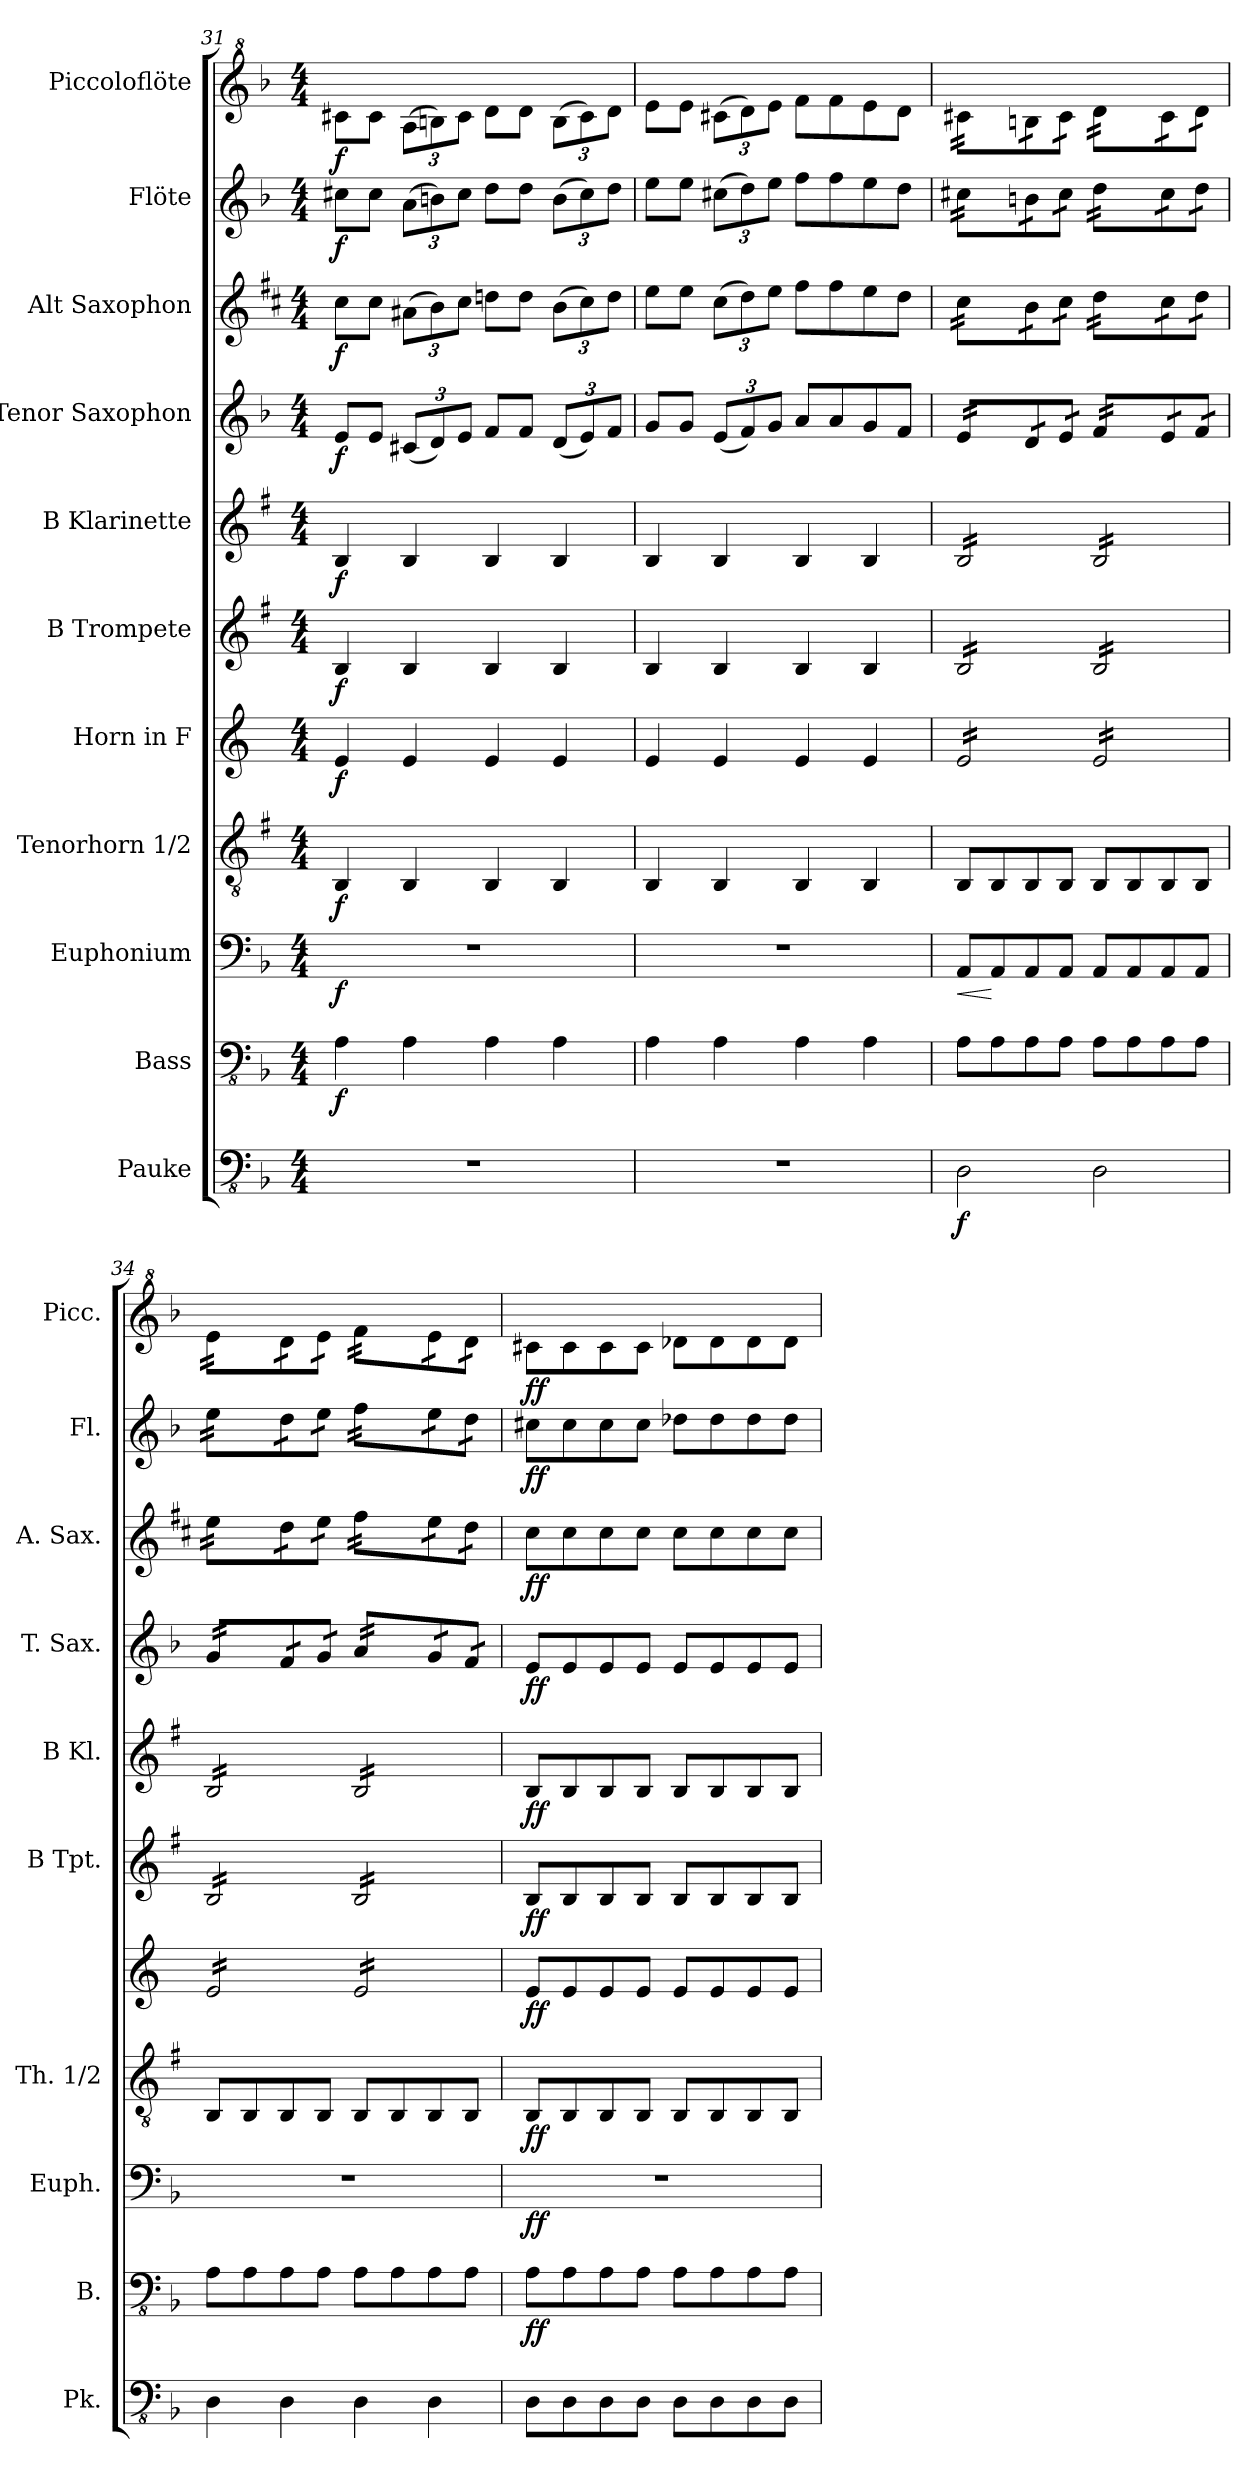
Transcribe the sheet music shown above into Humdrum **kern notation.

**kern	**dynam	**kern	**dynam	**kern	**dynam	**kern	**dynam	**kern	**dynam	**kern	**dynam	**kern	**dynam	**kern	**dynam	**kern	**dynam	**kern	**dynam	**kern	**dynam
*part11	*part11	*part10	*part10	*part9	*part9	*part8	*part8	*part7	*part7	*part6	*part6	*part5	*part5	*part4	*part4	*part3	*part3	*part2	*part2	*part1	*part1
*staff11	*staff11	*staff10	*staff10	*staff9	*staff9	*staff8	*staff8	*staff7	*staff7	*staff6	*staff6	*staff5	*staff5	*staff4	*staff4	*staff3	*staff3	*staff2	*staff2	*staff1	*staff1
*I"Pauke	*	*I"Bass	*	*I"Euphonium	*	*I"Tenorhorn 1/2	*	*I"Horn in F	*	*I"B Trompete	*	*I"B Klarinette	*	*I"Tenor Saxophon	*	*I"Alt Saxophon	*	*I"Flöte	*	*I"Piccoloflöte	*
*I'Pk.	*	*I'B.	*	*I'Euph.	*	*I'Th. 1/2	*	*	*	*I'B Tpt.	*	*I'B Kl.	*	*I'T. Sax.	*	*I'A. Sax.	*	*I'Fl.	*	*I'Picc.	*
*clefFv4	*	*clefFv4	*	*clefF4	*	*clefGv2	*	*clefG2	*	*clefG2	*	*clefG2	*	*clefG2	*	*clefG2	*	*clefG2	*	*clefG^2	*
*	*	*	*	*	*	*ITrd1c2	*	*ITrd4c7	*	*ITrd1c2	*	*ITrd1c2	*	*ITrd8c14	*	*ITrd5c9	*	*	*	*ITrd-7c-12	*
*k[b-]	*	*k[b-]	*	*k[b-]	*	*k[b-]	*	*k[b-]	*	*k[b-]	*	*k[b-]	*	*k[b-]	*	*k[b-]	*	*k[b-]	*	*k[b-]	*
*M4/4	*	*M4/4	*	*M4/4	*	*M4/4	*	*M4/4	*	*M4/4	*	*M4/4	*	*M4/4	*	*M4/4	*	*M4/4	*	*M4/4	*
=31	=31	=31	=31	=31	=31	=31	=31	=31	=31	=31	=31	=31	=31	=31	=31	=31	=31	=31	=31	=31	=31
!	!	!	!LO:DY:b	!	!LO:DY:b	!	!LO:DY:b	!	!LO:DY:b	!	!LO:DY:b	!	!LO:DY:b	!	!LO:DY:b	!	!LO:DY:b	!	!LO:DY:b	!	!LO:DY:b
1r	.	4AA\	f	1r	f	4AA/	f	4A/	f	4A/	f	4A/	f	8E/L	f	8e\L	f	8cc#X\L	f	8ccc#X\L	f
.	.	.	.	.	.	.	.	.	.	.	.	.	.	8E/J	.	8e\J	.	8cc#\J	.	8ccc#\J	.
*	*	*	*	*	*	*	*	*	*	*	*	*	*	*Xbrackettup	*	*Xbrackettup	*	*Xbrackettup	*	*Xbrackettup	*
.	.	4AA\	.	.	.	4AA/	.	4A/	.	4A/	.	4A/	.	(12C#X/L	.	(12c#X\L	.	(12a\L	.	(12aa\L	.
.	.	.	.	.	.	.	.	.	.	.	.	.	.	12D/)	.	12d\)	.	12bn\)	.	12bbn\)	.
.	.	.	.	.	.	.	.	.	.	.	.	.	.	12E/J	.	12e\J	.	12cc#\J	.	12ccc#\J	.
.	.	4AA\	.	.	.	4AA/	.	4A/	.	4A/	.	4A/	.	8F/L	.	8fn\L	.	8dd\L	.	8ddd\L	.
.	.	.	.	.	.	.	.	.	.	.	.	.	.	8F/J	.	8f\J	.	8dd\J	.	8ddd\J	.
.	.	4AA\	.	.	.	4AA/	.	4A/	.	4A/	.	4A/	.	(12D/L	.	(12d\L	.	(12b\L	.	(12bb\L	.
.	.	.	.	.	.	.	.	.	.	.	.	.	.	12E/)	.	12e\)	.	12cc#\)	.	12ccc#\)	.
.	.	.	.	.	.	.	.	.	.	.	.	.	.	12F/J	.	12f\J	.	12dd\J	.	12ddd\J	.
=32	=32	=32	=32	=32	=32	=32	=32	=32	=32	=32	=32	=32	=32	=32	=32	=32	=32	=32	=32	=32	=32
1r	.	4AA\	.	1r	.	4AA/	.	4A/	.	4A/	.	4A/	.	8G/L	.	8g\L	.	8ee\L	.	8eee\L	.
.	.	.	.	.	.	.	.	.	.	.	.	.	.	8G/J	.	8g\J	.	8ee\J	.	8eee\J	.
.	.	4AA\	.	.	.	4AA/	.	4A/	.	4A/	.	4A/	.	(12E/L	.	(12e\L	.	(12cc#X\L	.	(12ccc#X\L	.
.	.	.	.	.	.	.	.	.	.	.	.	.	.	12F/)	.	12f\)	.	12dd\)	.	12ddd\)	.
.	.	.	.	.	.	.	.	.	.	.	.	.	.	12G/J	.	12g\J	.	12ee\J	.	12eee\J	.
.	.	4AA\	.	.	.	4AA/	.	4A/	.	4A/	.	4A/	.	8A/L	.	8a\L	.	8ff\L	.	8fff\L	.
.	.	.	.	.	.	.	.	.	.	.	.	.	.	8A/	.	8a\	.	8ff\	.	8fff\	.
.	.	4AA\	.	.	.	4AA/	.	4A/	.	4A/	.	4A/	.	8G/	.	8g\	.	8ee\	.	8eee\	.
.	.	.	.	.	.	.	.	.	.	.	.	.	.	8F/J	.	8f\J	.	8dd\J	.	8ddd\J	.
=33	=33	=33	=33	=33	=33	=33	=33	=33	=33	=33	=33	=33	=33	=33	=33	=33	=33	=33	=33	=33	=33
!	!LO:DY:b	!	!	!	!LO:HP:b	!	!	!	!	!	!	!	!	!	!	!	!	!	!	!	!
*	*	*	*	*	*	*	*	*tremolo	*	*	*	*	*	*	*	*	*	*	*	*	*
*	*	*	*	*	*	*	*	*	*	*tremolo	*	*	*	*	*	*	*	*	*	*	*
*	*	*	*	*	*	*	*	*	*	*	*	*tremolo	*	*	*	*	*	*	*	*	*
*	*	*	*	*	*	*	*	*	*	*	*	*	*	*tremolo	*	*	*	*	*	*	*
*	*	*	*	*	*	*	*	*	*	*	*	*	*	*	*	*tremolo	*	*	*	*	*
*	*	*	*	*	*	*	*	*	*	*	*	*	*	*	*	*	*	*tremolo	*	*	*
*	*	*	*	*	*	*	*	*	*	*	*	*	*	*	*	*	*	*	*	*tremolo	*
2DD\	f	8AA\L	.	8AA/L	<	8AA/L	.	16A/LL	.	16A/LL	.	16A/LL	.	16E/LL	.	16e\LL	.	16cc#X\LL	.	16ccc#X\LL	.
.	.	.	.	.	.	.	.	16A/	.	16A/	.	16A/	.	16E/	.	16e\	.	16cc#X\	.	16ccc#X\	.
.	.	8AA\	.	8AA/	[	8AA/	.	16A/	.	16A/	.	16A/	.	16E/	.	16e\	.	16cc#\	.	16ccc#\	.
.	.	.	.	.	.	.	.	16A/	.	16A/	.	16A/	.	16E/	.	16e\	.	16cc#\	.	16ccc#\	.
.	.	8AA\	.	8AA/	.	8AA/	.	16A/	.	16A/	.	16A/	.	16D/	.	16d\	.	16bn\	.	16bbn\	.
.	.	.	.	.	.	.	.	16A/	.	16A/	.	16A/	.	16D/	.	16d\	.	16bn\	.	16bbn\	.
.	.	8AA\J	.	8AA/J	.	8AA/J	.	16A/	.	16A/	.	16A/	.	16E/	.	16e\	.	16cc#\	.	16ccc#\	.
.	.	.	.	.	.	.	.	16A/JJ	.	16A/JJ	.	16A/JJ	.	16E/JJ	.	16e\JJ	.	16cc#\JJ	.	16ccc#\JJ	.
2DD\	.	8AA\L	.	8AA/L	.	8AA/L	.	16A/LL	.	16A/LL	.	16A/LL	.	16F/LL	.	16f\LL	.	16dd\LL	.	16ddd\LL	.
.	.	.	.	.	.	.	.	16A/	.	16A/	.	16A/	.	16F/	.	16f\	.	16dd\	.	16ddd\	.
.	.	8AA\	.	8AA/	.	8AA/	.	16A/	.	16A/	.	16A/	.	16F/	.	16f\	.	16dd\	.	16ddd\	.
.	.	.	.	.	.	.	.	16A/	.	16A/	.	16A/	.	16F/	.	16f\	.	16dd\	.	16ddd\	.
.	.	8AA\	.	8AA/	.	8AA/	.	16A/	.	16A/	.	16A/	.	16E/	.	16e\	.	16cc#\	.	16ccc#\	.
.	.	.	.	.	.	.	.	16A/	.	16A/	.	16A/	.	16E/	.	16e\	.	16cc#\	.	16ccc#\	.
.	.	8AA\J	.	8AA/J	.	8AA/J	.	16A/	.	16A/	.	16A/	.	16F/	.	16f\	.	16dd\	.	16ddd\	.
.	.	.	.	.	.	.	.	16A/JJ	.	16A/JJ	.	16A/JJ	.	16F/JJ	.	16f\JJ	.	16dd\JJ	.	16ddd\JJ	.
!!LO:PB:g=z
=34	=34	=34	=34	=34	=34	=34	=34	=34	=34	=34	=34	=34	=34	=34	=34	=34	=34	=34	=34	=34	=34
4DD\	.	8AA\L	.	1r	.	8AA/L	.	16A/LL	.	16A/LL	.	16A/LL	.	16G/LL	.	16g\LL	.	16ee\LL	.	16eee\LL	.
.	.	.	.	.	.	.	.	16A/	.	16A/	.	16A/	.	16G/	.	16g\	.	16ee\	.	16eee\	.
.	.	8AA\	.	.	.	8AA/	.	16A/	.	16A/	.	16A/	.	16G/	.	16g\	.	16ee\	.	16eee\	.
.	.	.	.	.	.	.	.	16A/	.	16A/	.	16A/	.	16G/	.	16g\	.	16ee\	.	16eee\	.
4DD\	.	8AA\	.	.	.	8AA/	.	16A/	.	16A/	.	16A/	.	16F/	.	16f\	.	16dd\	.	16ddd\	.
.	.	.	.	.	.	.	.	16A/	.	16A/	.	16A/	.	16F/	.	16f\	.	16dd\	.	16ddd\	.
.	.	8AA\J	.	.	.	8AA/J	.	16A/	.	16A/	.	16A/	.	16G/	.	16g\	.	16ee\	.	16eee\	.
.	.	.	.	.	.	.	.	16A/JJ	.	16A/JJ	.	16A/JJ	.	16G/JJ	.	16g\JJ	.	16ee\JJ	.	16eee\JJ	.
4DD\	.	8AA\L	.	.	.	8AA/L	.	16A/LL	.	16A/LL	.	16A/LL	.	16A/LL	.	16a\LL	.	16ff\LL	.	16fff\LL	.
.	.	.	.	.	.	.	.	16A/	.	16A/	.	16A/	.	16A/	.	16a\	.	16ff\	.	16fff\	.
.	.	8AA\	.	.	.	8AA/	.	16A/	.	16A/	.	16A/	.	16A/	.	16a\	.	16ff\	.	16fff\	.
.	.	.	.	.	.	.	.	16A/	.	16A/	.	16A/	.	16A/	.	16a\	.	16ff\	.	16fff\	.
4DD\	.	8AA\	.	.	.	8AA/	.	16A/	.	16A/	.	16A/	.	16G/	.	16g\	.	16ee\	.	16eee\	.
.	.	.	.	.	.	.	.	16A/	.	16A/	.	16A/	.	16G/	.	16g\	.	16ee\	.	16eee\	.
.	.	8AA\J	.	.	.	8AA/J	.	16A/	.	16A/	.	16A/	.	16F/	.	16f\	.	16dd\	.	16ddd\	.
.	.	.	.	.	.	.	.	16A/JJ	.	16A/JJ	.	16A/JJ	.	16F/JJ	.	16f\JJ	.	16dd\JJ	.	16ddd\JJ	.
*	*	*	*	*	*	*	*	*	*	*	*	*	*	*	*	*	*	*	*	*Xtremolo	*
*	*	*	*	*	*	*	*	*	*	*	*	*	*	*	*	*	*	*Xtremolo	*	*	*
*	*	*	*	*	*	*	*	*	*	*	*	*	*	*	*	*Xtremolo	*	*	*	*	*
*	*	*	*	*	*	*	*	*	*	*	*	*	*	*Xtremolo	*	*	*	*	*	*	*
*	*	*	*	*	*	*	*	*	*	*	*	*Xtremolo	*	*	*	*	*	*	*	*	*
*	*	*	*	*	*	*	*	*	*	*Xtremolo	*	*	*	*	*	*	*	*	*	*	*
*	*	*	*	*	*	*	*	*Xtremolo	*	*	*	*	*	*	*	*	*	*	*	*	*
=35	=35	=35	=35	=35	=35	=35	=35	=35	=35	=35	=35	=35	=35	=35	=35	=35	=35	=35	=35	=35	=35
!	!	!	!LO:DY:b	!	!LO:DY:b	!	!LO:DY:b	!	!LO:DY:b	!	!LO:DY:b	!	!LO:DY:b	!	!LO:DY:b	!	!LO:DY:b	!	!LO:DY:b	!	!LO:DY:b
8DD\L	.	8AA\L	ff	1r	ff	8AA/L	ff	8A/L	ff	8A/L	ff	8A/L	ff	8E/L	ff	8e\L	ff	8cc#X\L	ff	8ccc#X\L	ff
8DD\	.	8AA\	.	.	.	8AA/	.	8A/	.	8A/	.	8A/	.	8E/	.	8e\	.	8cc#\	.	8ccc#\	.
8DD\	.	8AA\	.	.	.	8AA/	.	8A/	.	8A/	.	8A/	.	8E/	.	8e\	.	8cc#\	.	8ccc#\	.
8DD\J	.	8AA\J	.	.	.	8AA/J	.	8A/J	.	8A/J	.	8A/J	.	8E/J	.	8e\J	.	8cc#\J	.	8ccc#\J	.
8DD\L	.	8AA\L	.	.	.	8AA/L	.	8A/L	.	8A/L	.	8A/L	.	8E/L	.	8e\L	.	8dd-X\L	.	8ddd-X\L	.
8DD\	.	8AA\	.	.	.	8AA/	.	8A/	.	8A/	.	8A/	.	8E/	.	8e\	.	8dd-\	.	8ddd-\	.
8DD\	.	8AA\	.	.	.	8AA/	.	8A/	.	8A/	.	8A/	.	8E/	.	8e\	.	8dd-\	.	8ddd-\	.
8DD\J	.	8AA\J	.	.	.	8AA/J	.	8A/J	.	8A/J	.	8A/J	.	8E/J	.	8e\J	.	8dd-\J	.	8ddd-\J	.
=	=	=	=	=	=	=	=	=	=	=	=	=	=	=	=	=	=	=	=	=	=
*-	*-	*-	*-	*-	*-	*-	*-	*-	*-	*-	*-	*-	*-	*-	*-	*-	*-	*-	*-	*-	*-
